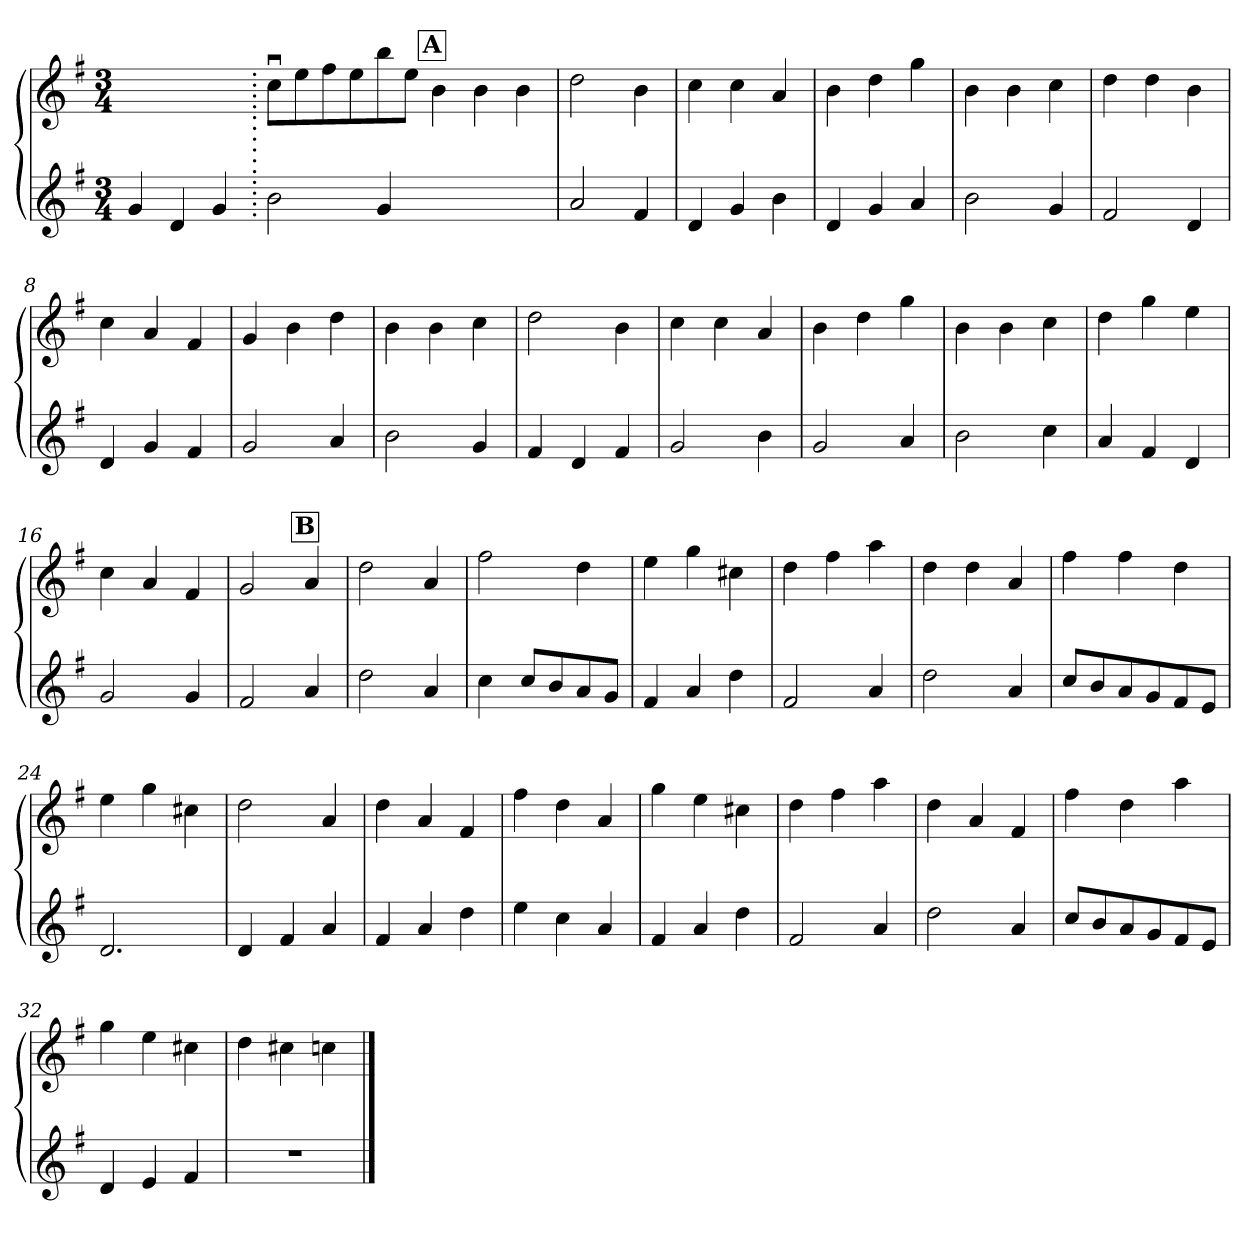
**kern	**kern
*part2	*part1
*staff2	*staff1
*clefG2	*clefG2
*k[f#]	*k[f#]
*G:	*G:
*M3/4	*M3/4
=1	=1
4g/	2.ryy
4d/	.
4g/	.
!!LO:REH:place=s1:a:B:fs=14:t=A:qo=3
=2.	=2.
2b\	8ccu\L
.	8ee\
.	8ff#\
.	8ee\
4g/	8bb\
.	8ee\J
2.ryy	4b\
.	4b\
.	4b\
=3	=3
2a/	2dd\
4f#/	4b\
=4	=4
4d/	4cc\
4g/	4cc\
4b\	4a/
=5	=5
4d/	4b\
4g/	4dd\
4a/	4gg\
=6	=6
2b\	4b\
.	4b\
4g/	4cc\
=7	=7
2f#/	4dd\
.	4dd\
4d/	4b\
=8	=8
4d/	4cc\
4g/	4a/
4f#/	4f#/
=9	=9
2g/	4g/
.	4b\
4a/	4dd\
=10	=10
2b\	4b\
.	4b\
4g/	4cc\
=11	=11
4f#/	2dd\
4d/	.
4f#/	4b\
!!LO:LB:g=z
=12	=12
2g/	4cc\
.	4cc\
4b\	4a/
=13	=13
2g/	4b\
.	4dd\
4a/	4gg\
=14	=14
2b\	4b\
.	4b\
4cc\	4cc\
=15	=15
4a/	4dd\
4f#/	4gg\
4d/	4ee\
=16	=16
2g/	4cc\
.	4a/
4g/	4f#/
!!LO:REH:place=s1:a:B:fs=14:t=B:qo=2
=17	=17
2f#/	2g/
4a/	4a/
=18	=18
2dd\	2dd\
4a/	4a/
=19	=19
4cc\	2ff#\
8cc/L	.
8b/	.
8a/	4dd\
8g/J	.
=20	=20
4f#/	4ee\
4a/	4gg\
4dd\	4cc#X\
=21	=21
2f#/	4dd\
.	4ff#\
4a/	4aa\
=22	=22
2dd\	4dd\
.	4dd\
4a/	4a/
=23	=23
8cc/L	4ff#\
8b/	.
8a/	4ff#\
8g/	.
8f#/	4dd\
8e/J	.
!!LO:LB:g=z
=24	=24
2.d/	4ee\
.	4gg\
.	4cc#X\
=25	=25
4d/	2dd\
4f#/	.
4a/	4a/
=26	=26
4f#/	4dd\
4a/	4a/
4dd\	4f#/
=27	=27
4ee\	4ff#\
4cc\	4dd\
4a/	4a/
=28	=28
4f#/	4gg\
4a/	4ee\
4dd\	4cc#X\
=29	=29
2f#/	4dd\
.	4ff#\
4a/	4aa\
=30	=30
2dd\	4dd\
.	4a/
4a/	4f#/
=31	=31
8cc/L	4ff#\
8b/	.
8a/	4dd\
8g/	.
8f#/	4aa\
8e/J	.
=32	=32
4d/	4gg\
4e/	4ee\
4f#/	4cc#X\
=33	=33
2.r	4dd\
.	4cc#X\
.	4ccn\
==	==
*-	*-
